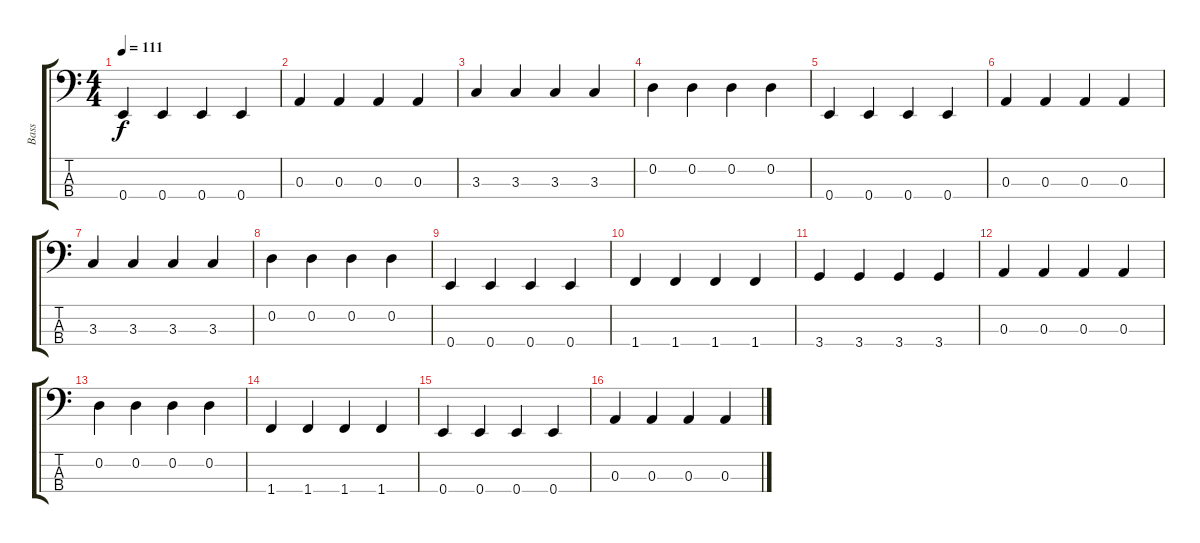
\track ("Bass" "Bass") {instrument electricbassfinger}
\staff {score tabs}
\tuning (G2 D2 A1 E1) {hide}
\ts (4 4)
\tempo 111
\clef f4
\ks c
0.4.4{dy f} 0.4.4 0.4.4 0.4.4 |
0.3.4 0.3.4 0.3.4 0.3.4 |
3.3.4 3.3.4 3.3.4 3.3.4 |
0.2.4 0.2.4 0.2.4 0.2.4 |
0.4.4 0.4.4 0.4.4 0.4.4 |
0.3.4 0.3.4 0.3.4 0.3.4 |
3.3.4 3.3.4 3.3.4 3.3.4 |
0.2.4 0.2.4 0.2.4 0.2.4 |
0.4.4 0.4.4 0.4.4 0.4.4 |
1.4.4 1.4.4 1.4.4 1.4.4 |
3.4.4 3.4.4 3.4.4 3.4.4 |
0.3.4 0.3.4 0.3.4 0.3.4 |
0.2.4 0.2.4 0.2.4 0.2.4 |
1.4.4 1.4.4 1.4.4 1.4.4 |
0.4.4 0.4.4 0.4.4 0.4.4 |
0.3.4 0.3.4 0.3.4 0.3.4
